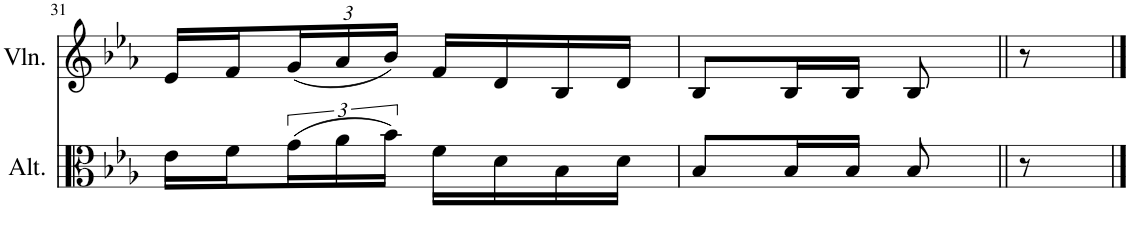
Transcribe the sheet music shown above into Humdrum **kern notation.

**kern	**kern
*part2	*part1
*staff2	*staff1
*I"Alto	*I"Violon
*I'Alt.	*I'Vln.
!!LO:PB:g=z
*clefC3	*clefG2
*k[b-e-a-]	*k[b-e-a-]
*M2/4	*M2/4
=31	=31
16e-\LL	16e-/LL
16f\	16f/
*	*Xbrackettup
(24g\	(24g/
24a-\	24a-/
24b-\JJ)	24b-/JJ)
16f\LL	16f/LL
16d\	16d/
16B-\	16B-/
16d\JJ	16d/JJ
=32	=32
8B-/L	8B-/L
16B-/L	16B-/L
16B-/JJ	16B-/JJ
8B-/	8B-/
8r	8r
==	==
*-	*-
